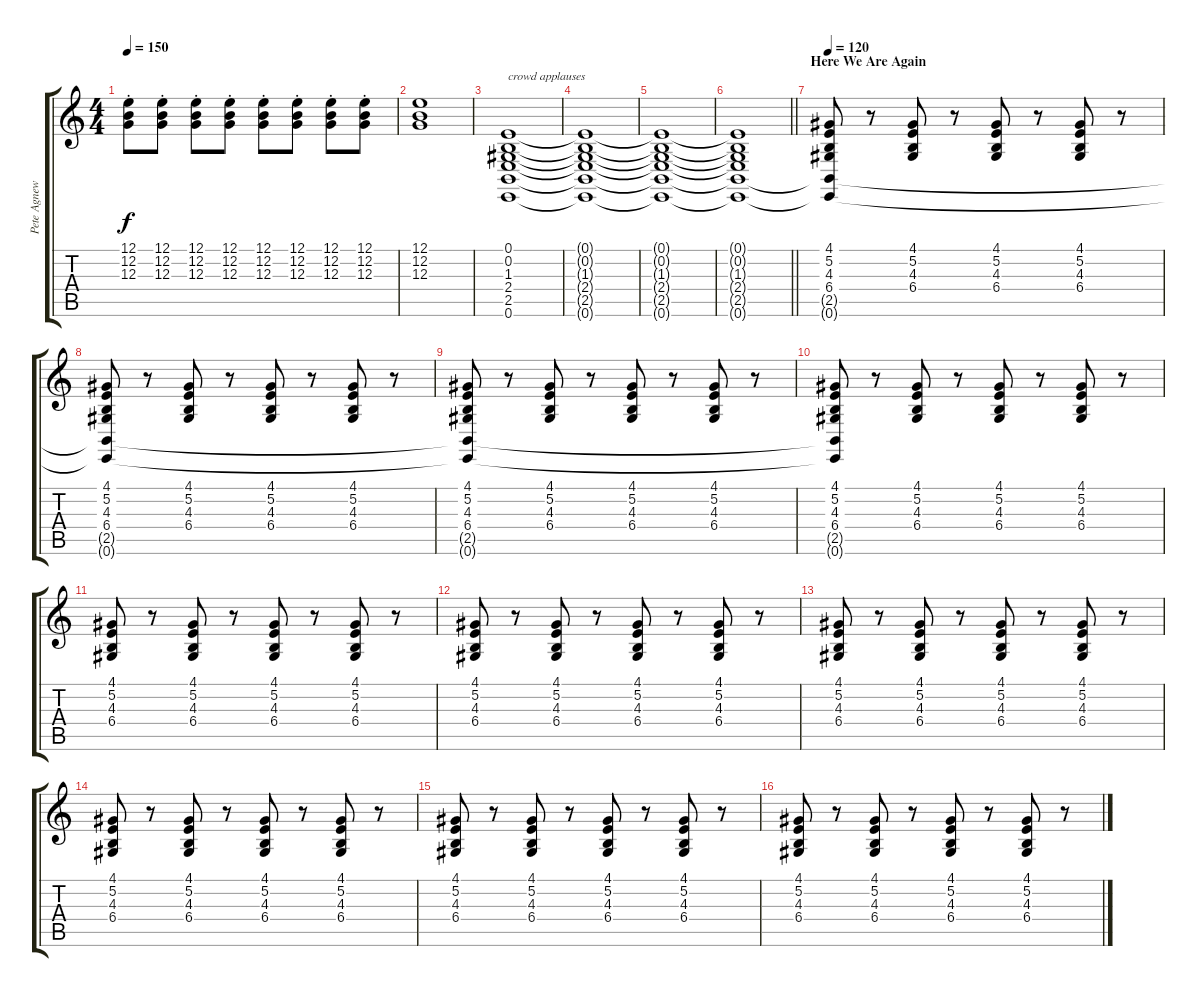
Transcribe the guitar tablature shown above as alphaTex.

\track ("Pete Agnew (piano)" "Pete Agnew") {instrument acousticgrandpiano}
\staff {score tabs}
\tuning (E4 B3 G3 D3 A2 E2) {hide}
\ts (4 4)
\tempo 150
\clef g2
\ks c
(12.1{st} 12.2{st} 12.3{st}).8{dy f} (12.1{st} 12.2{st} 12.3{st}).8 (12.1{st} 12.2{st} 12.3{st}).8 (12.1{st} 12.2{st} 12.3{st}).8 (12.1{st} 12.2{st} 12.3{st}).8 (12.1{st} 12.2{st} 12.3{st}).8 (12.1{st} 12.2{st} 12.3{st}).8 (12.1{st} 12.2{st} 12.3{st}).8 |
(12.1 12.2 12.3).1 |
(0.1 0.2 1.3 2.4 2.5 0.6).1{txt "crowd applauses" volume 8 instrument applause} |
(0.1{t} 0.2{t} 1.3{t} 2.4{t} 2.5{t} 0.6{t}).1 |
(0.1{t} 0.2{t} 1.3{t} 2.4{t} 2.5{t} 0.6{t}).1 |
\barLineRight lightlight
(0.1{t} 0.2{t} 1.3{t} 2.4{t} 2.5{t} 0.6{t}).1 |
\section ("" "Here We Are Again")
\tempo 120
(4.1 5.2 4.3 6.4 2.5{t} 0.6{t}).8{volume 3 instrument acousticgrandpiano} r.8 (4.1 5.2 4.3 6.4).8 r.8 (4.1 5.2 4.3 6.4).8 r.8 (4.1 5.2 4.3 6.4).8 r.8 |
(4.1 5.2 4.3 6.4 2.5{t} 0.6{t}).8 r.8 (4.1 5.2 4.3 6.4).8 r.8 (4.1 5.2 4.3 6.4).8 r.8 (4.1 5.2 4.3 6.4).8 r.8 |
(4.1 5.2 4.3 6.4 2.5{t} 0.6{t}).8 r.8 (4.1 5.2 4.3 6.4).8 r.8 (4.1 5.2 4.3 6.4).8 r.8 (4.1 5.2 4.3 6.4).8 r.8 |
(4.1 5.2 4.3 6.4 2.5{t} 0.6{t}).8 r.8 (4.1 5.2 4.3 6.4).8 r.8 (4.1 5.2 4.3 6.4).8 r.8 (4.1 5.2 4.3 6.4).8 r.8 |
(4.1 5.2 4.3 6.4).8{volume 11} r.8 (4.1 5.2 4.3 6.4).8 r.8 (4.1 5.2 4.3 6.4).8 r.8 (4.1 5.2 4.3 6.4).8 r.8 |
(4.1 5.2 4.3 6.4).8 r.8 (4.1 5.2 4.3 6.4).8 r.8 (4.1 5.2 4.3 6.4).8 r.8 (4.1 5.2 4.3 6.4).8 r.8 |
(4.1 5.2 4.3 6.4).8 r.8 (4.1 5.2 4.3 6.4).8 r.8 (4.1 5.2 4.3 6.4).8 r.8 (4.1 5.2 4.3 6.4).8 r.8 |
(4.1 5.2 4.3 6.4).8 r.8 (4.1 5.2 4.3 6.4).8 r.8 (4.1 5.2 4.3 6.4).8 r.8 (4.1 5.2 4.3 6.4).8 r.8 |
(4.1 5.2 4.3 6.4).8 r.8 (4.1 5.2 4.3 6.4).8 r.8 (4.1 5.2 4.3 6.4).8 r.8 (4.1 5.2 4.3 6.4).8 r.8 |
(4.1 5.2 4.3 6.4).8 r.8 (4.1 5.2 4.3 6.4).8 r.8 (4.1 5.2 4.3 6.4).8 r.8 (4.1 5.2 4.3 6.4).8 r.8
